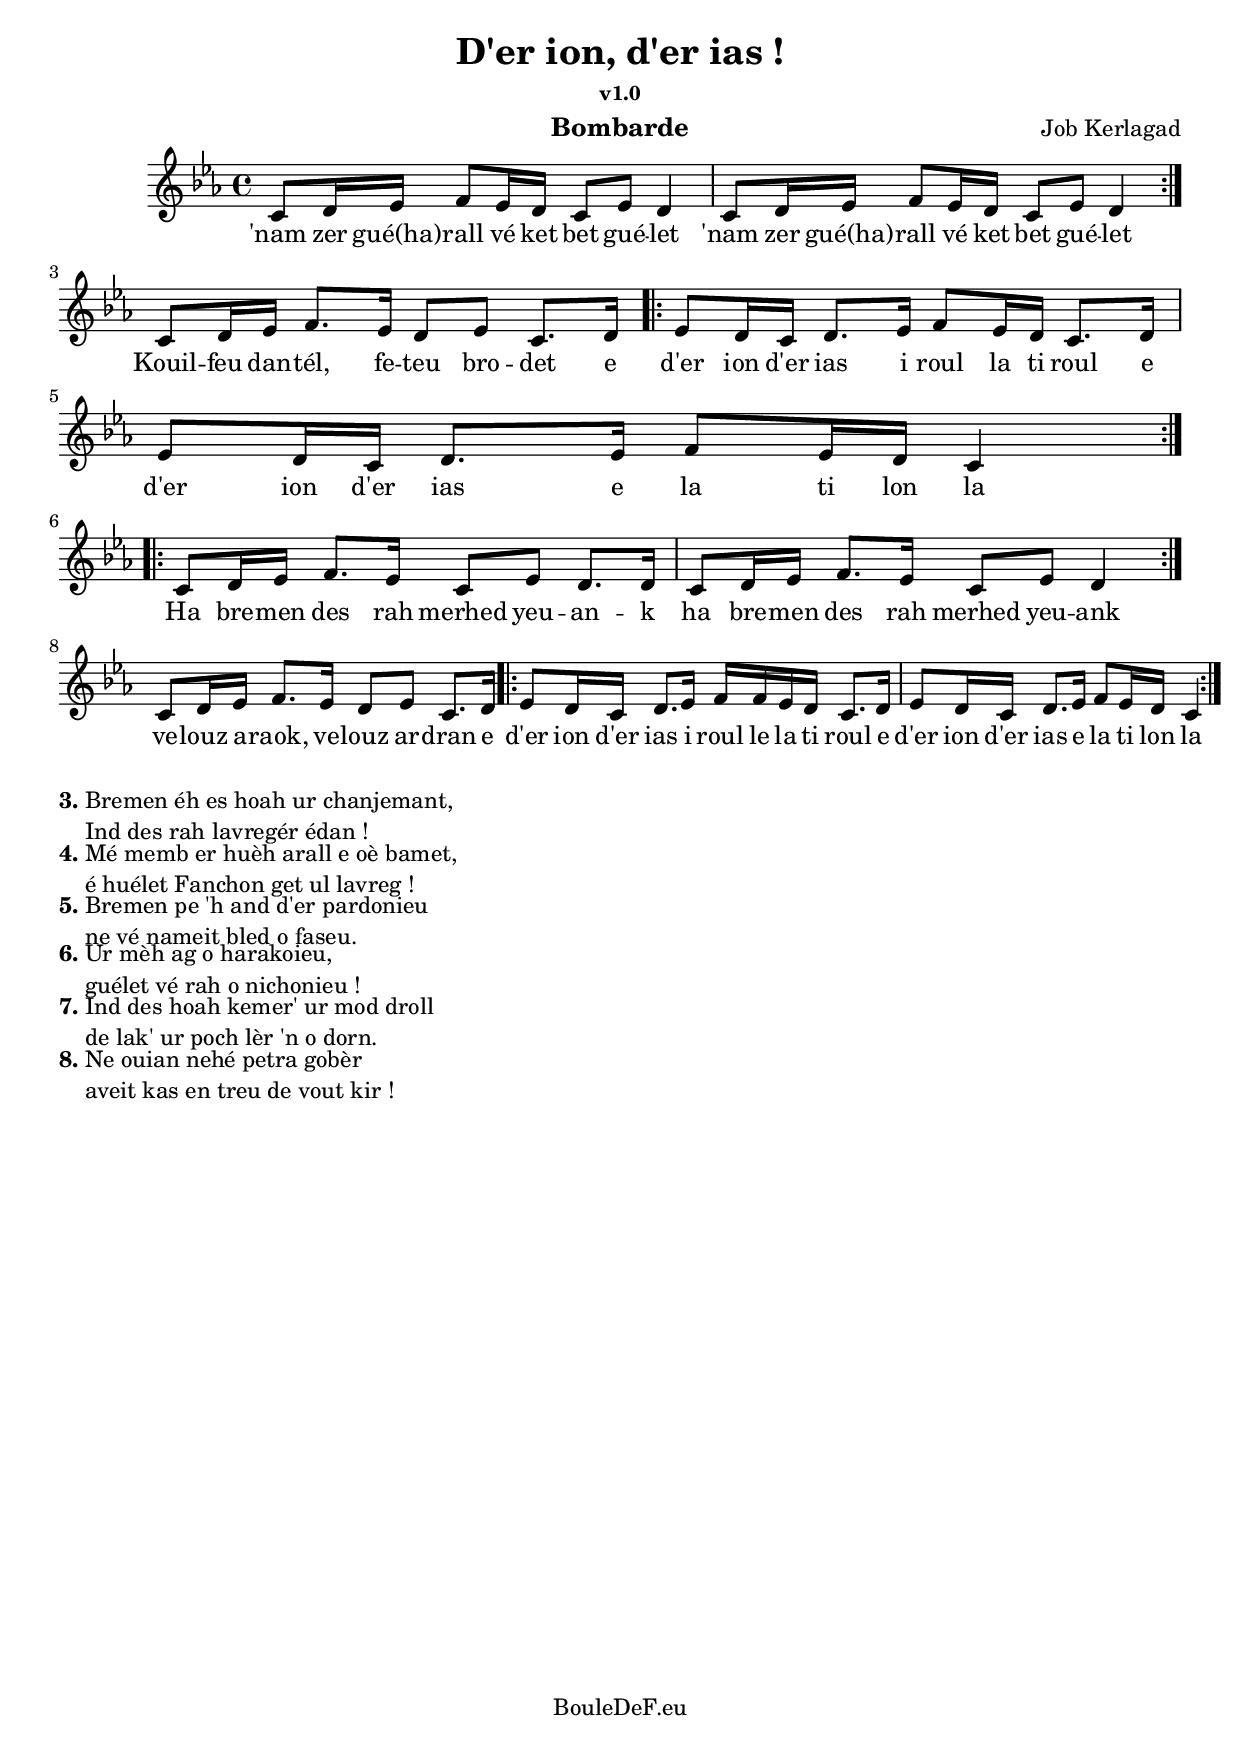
\version "2.16.0"
\include "italiano.ly"

\header {
	title = "D'er ion, d'er ias !"
	subsubtitle = "v1.0"
	composer = "Job Kerlagad"
	instrument = "Bombarde"
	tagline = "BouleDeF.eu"
}

\score {
	\new Staff \relative sib {
		\clef treble
		\key mib \major
		\time 4/4

		\repeat volta 2 {
			do8 re16 mib fa8 mib16 re do8 mib re4
			| do8 re16 mib fa8 mib16 re do8 mib re4
		}
		\break
		| do8 re16 mib fa8. mib16 re8 mib do8. re16
		\repeat volta 2 {
			| mib8 re16 do re8. mib16  fa8 mib16 re do8. re16
			| mib8 re16 do re8. mib16  fa8 mib16 re do4
		}
		\break

		\repeat volta 2 {
			| do8 re16 mib fa8. mib16 do8 mib re8. re16
			| do8 re16 mib fa8. mib16 do8 mib re4
		}
		\break
		| do8 re16 mib fa8. mib16 re8 mib do8. re16 \noBreak
		\repeat volta 2 {
			| mib8 re16 do re8. mib16 fa fa mib re do8. re16
			\noBreak
			| mib8 re16 do re8. mib16 fa8 mib16 re do4
		}
	}
	\addlyrics {
		'nam zer gué(ha) -- rall vé ket bet gué -- let
		| 'nam zer gué(ha) -- rall vé ket bet gué -- let
		| Kouil -- feu dan -- tél, fe -- teu bro -- det e
		| d'er ion d'er ias i roul la ti roul e
		| d'er ion d'er ias e la ti lon la
		| Ha bre -- men des rah merhed yeu -- an -- k
		| ha bre -- men des rah merhed yeu -- ank
		| ve -- louz a -- raok, ve -- louz ar -- dran e
		| d'er ion d'er ias i roul le la ti roul e
		| d'er ion d'er ias e la ti lon la
	}
}

\markup {
	\column {
		\line {
			\bold "3."
			\column {
				"Bremen éh es hoah ur chanjemant,"
				"Ind des rah lavregér édan !"
			}
		}
		\line {
			\bold "4."
			\column {
				"Mé memb er huèh arall e oè bamet,"
				"é huélet Fanchon get ul lavreg !"
			}
		}
		\line {
			\bold "5."
			\column {
				"Bremen pe 'h and d'er pardonieu"
				"ne vé nameit bled o faseu."
			}
		}
		\line {
			\bold "6."
			\column {
				"Ur mèh ag o harakoieu,"
				"guélet vé rah o nichonieu !"
			}
		}
		\line {
			\bold "7."
			\column {
				"Ind des hoah kemer' ur mod droll"
				"de lak' ur poch lèr 'n o dorn."
			}
		}
		\line {
			\bold "8."
			\column {
				"Ne ouian nehé petra gobèr"
				"aveit kas en treu de vout kir !"
			}
		}
	}
}

